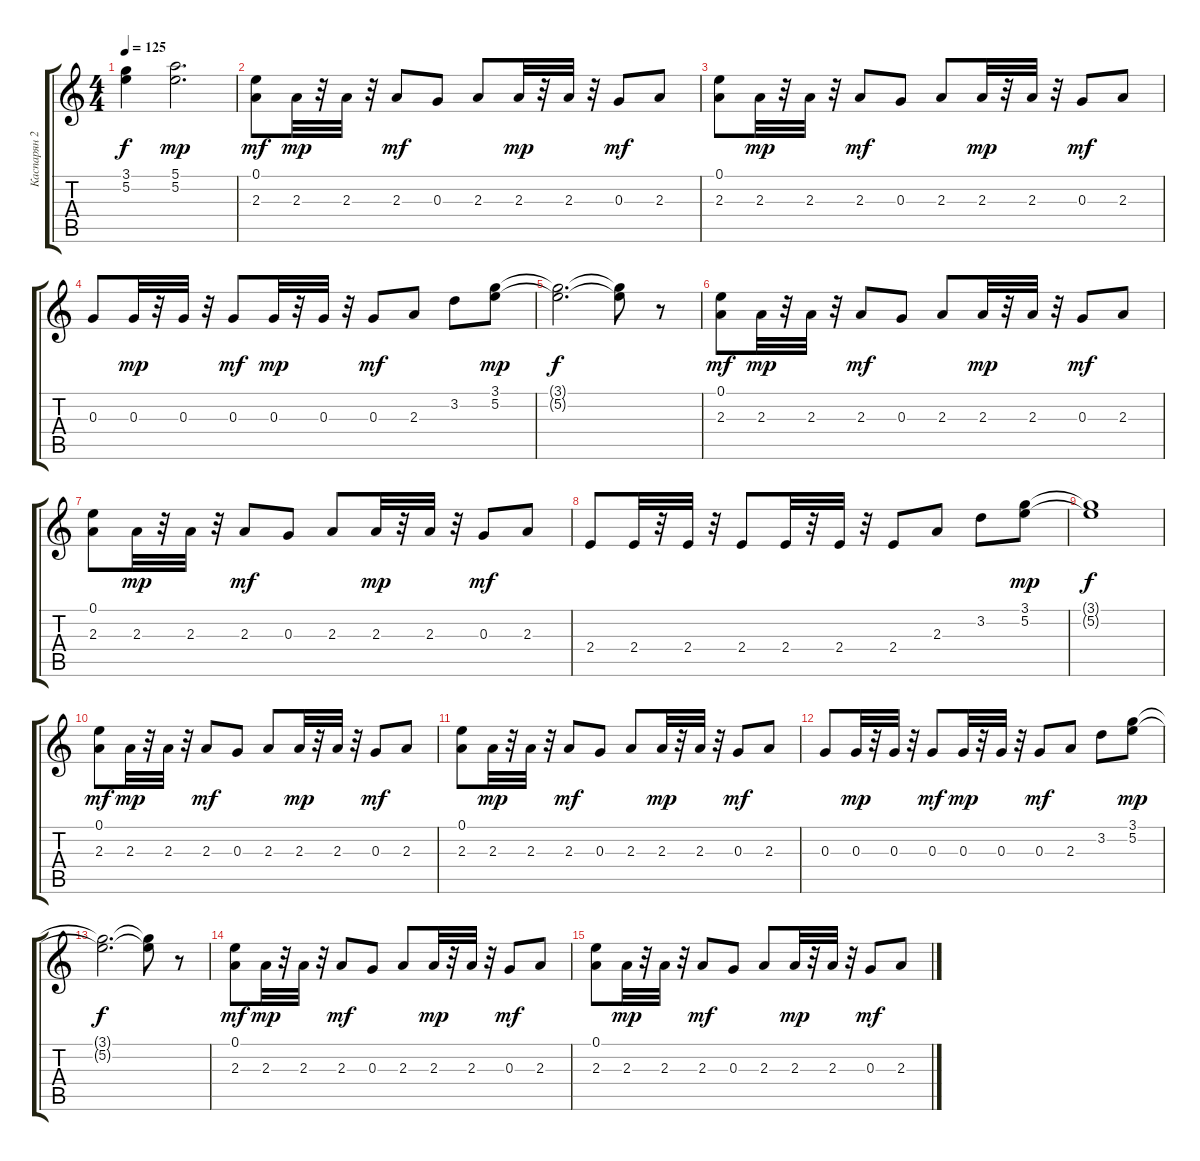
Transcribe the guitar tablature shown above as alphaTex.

\track ("Каспарян 2" "Каспарян 2") {instrument distortionguitar}
\staff {score tabs}
\tuning (E4 B3 G3 D3 A2 E2) {hide}
\ts (4 4)
\tempo 125
\clef g2
\ks c
(3.1{t} 5.2{t}).4{dy f} (5.1 5.2).2{d dy mp} |
(0.1 2.3).8{dy mf} 2.3.32{dy mp} r.32 2.3.32 r.32 2.3.8{dy mf} 0.3.8 2.3.8 2.3.32{dy mp} r.32 2.3.32 r.32 0.3.8{dy mf} 2.3.8 |
(0.1 2.3).8 2.3.32{dy mp} r.32 2.3.32 r.32 2.3.8{dy mf} 0.3.8 2.3.8 2.3.32{dy mp} r.32 2.3.32 r.32 0.3.8{dy mf} 2.3.8 |
0.3.8 0.3.32{dy mp} r.32 0.3.32 r.32 0.3.8{dy mf} 0.3.32{dy mp} r.32 0.3.32 r.32 0.3.8{dy mf} 2.3.8 3.2.8 (3.1 5.2).8{dy mp} |
(3.1{t} 5.2{t}).2{d dy f} (3.1{t} 5.2{t}).8 r.8 |
(0.1 2.3).8{dy mf} 2.3.32{dy mp} r.32 2.3.32 r.32 2.3.8{dy mf} 0.3.8 2.3.8 2.3.32{dy mp} r.32 2.3.32 r.32 0.3.8{dy mf} 2.3.8 |
(0.1 2.3).8 2.3.32{dy mp} r.32 2.3.32 r.32 2.3.8{dy mf} 0.3.8 2.3.8 2.3.32{dy mp} r.32 2.3.32 r.32 0.3.8{dy mf} 2.3.8 |
2.4.8 2.4.32 r.32 2.4.32 r.32 2.4.8 2.4.32 r.32 2.4.32 r.32 2.4.8 2.3.8 3.2.8 (3.1 5.2).8{dy mp} |
(3.1{t} 5.2{t}).1{dy f} |
(0.1 2.3).8{dy mf} 2.3.32{dy mp} r.32 2.3.32 r.32 2.3.8{dy mf} 0.3.8 2.3.8 2.3.32{dy mp} r.32 2.3.32 r.32 0.3.8{dy mf} 2.3.8 |
(0.1 2.3).8 2.3.32{dy mp} r.32 2.3.32 r.32 2.3.8{dy mf} 0.3.8 2.3.8 2.3.32{dy mp} r.32 2.3.32 r.32 0.3.8{dy mf} 2.3.8 |
0.3.8 0.3.32{dy mp} r.32 0.3.32 r.32 0.3.8{dy mf} 0.3.32{dy mp} r.32 0.3.32 r.32 0.3.8{dy mf} 2.3.8 3.2.8 (3.1 5.2).8{dy mp} |
(3.1{t} 5.2{t}).2{d dy f} (3.1{t} 5.2{t}).8 r.8 |
(0.1 2.3).8{dy mf} 2.3.32{dy mp} r.32 2.3.32 r.32 2.3.8{dy mf} 0.3.8 2.3.8 2.3.32{dy mp} r.32 2.3.32 r.32 0.3.8{dy mf} 2.3.8 |
(0.1 2.3).8 2.3.32{dy mp} r.32 2.3.32 r.32 2.3.8{dy mf} 0.3.8 2.3.8 2.3.32{dy mp} r.32 2.3.32 r.32 0.3.8{dy mf} 2.3.8
